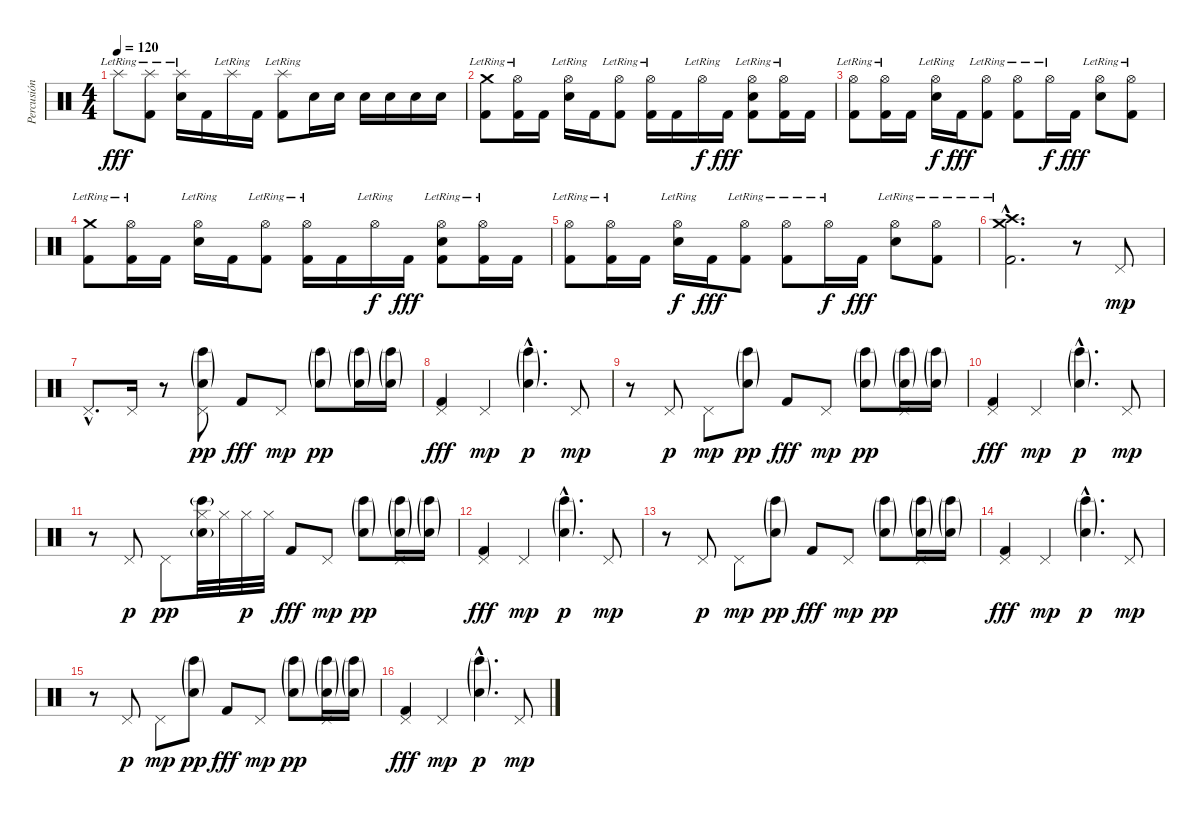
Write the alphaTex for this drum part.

\track ("Percusión" "Percusión") {instrument percussion}
\staff {score}
\articulation defaults
\ts (4 4)
\tempo 120
\clef neutral
\ks c "Splash (hit)"{lr}.8{dy fff}
("Splash (hit)"{lr} "Kick (hit) 2").8 ("Splash (hit)"{lr} "Electric Snare (hit)").16 "Kick (hit) 2".16 "Splash (hit)"{lr}.16 "Kick (hit) 2".16 ("Splash (hit)"{lr} "Kick (hit) 2").8 "Electric Snare (hit)".16 "Electric Snare (hit)".16 "Electric Snare (hit)".16 "Electric Snare (hit)".16 "Electric Snare (hit)".16 "Electric Snare (hit)".16 |
("Crash medium (hit)"{lr} "Kick (hit) 2").8 ("Hi-Hat (open)"{lr} "Kick (hit) 2").16 "Kick (hit) 2".16 ("Hi-Hat (open)"{lr} "Electric Snare (hit)").16 "Kick (hit) 2".16 ("Hi-Hat (open)"{lr} "Kick (hit) 2").8 ("Hi-Hat (open)"{lr} "Kick (hit) 2").16 "Kick (hit) 2".16 "Hi-Hat (open)"{lr}.16{dy f} "Kick (hit) 2".16{dy fff} ("Hi-Hat (open)"{lr} "Electric Snare (hit)" "Kick (hit) 2").8 ("Hi-Hat (open)"{lr} "Kick (hit) 2").16 "Kick (hit) 2".16 |
("Hi-Hat (open)"{lr} "Kick (hit) 2").8 ("Hi-Hat (open)"{lr} "Kick (hit) 2").16 "Kick (hit) 2".16 ("Hi-Hat (open)"{lr} "Electric Snare (hit)").16{dy f} "Kick (hit) 2".16{dy fff} ("Hi-Hat (open)"{lr} "Kick (hit) 2").8 ("Hi-Hat (open)"{lr} "Kick (hit) 2").8 "Hi-Hat (open)"{lr}.16{dy f} "Kick (hit) 2".16{dy fff} ("Hi-Hat (open)"{lr} "Electric Snare (hit)").8 ("Hi-Hat (open)"{lr} "Kick (hit) 2").8 |
("Crash medium (hit)"{lr} "Kick (hit) 2").8 ("Hi-Hat (open)"{lr} "Kick (hit) 2").16 "Kick (hit) 2".16 ("Hi-Hat (open)"{lr} "Electric Snare (hit)").16 "Kick (hit) 2".16 ("Hi-Hat (open)"{lr} "Kick (hit) 2").8 ("Hi-Hat (open)"{lr} "Kick (hit) 2").16 "Kick (hit) 2".16 "Hi-Hat (open)"{lr}.16{dy f} "Kick (hit) 2".16{dy fff} ("Hi-Hat (open)"{lr} "Electric Snare (hit)" "Kick (hit) 2").8 ("Hi-Hat (open)"{lr} "Kick (hit) 2").16 "Kick (hit) 2".16 |
("Hi-Hat (open)"{lr} "Kick (hit) 2").8 ("Hi-Hat (open)"{lr} "Kick (hit) 2").16 "Kick (hit) 2".16 ("Hi-Hat (open)"{lr} "Electric Snare (hit)").16{dy f} "Kick (hit) 2".16{dy fff} ("Hi-Hat (open)"{lr} "Kick (hit) 2").8 ("Hi-Hat (open)"{lr} "Kick (hit) 2").8 "Hi-Hat (open)"{lr}.16{dy f} "Kick (hit) 2".16{dy fff} ("Hi-Hat (open)"{lr} "Electric Snare (hit)").8 ("Hi-Hat (open)"{lr} "Kick (hit) 2").8 |
("Crash high (hit)"{hac lr} "Crash medium (hit)"{hac lr} "Kick (hit) 2"{hac}).2{d} r.8 "Pedal Hi-Hat (hit)".8{dy mp} |
"Pedal Hi-Hat (hit)"{hac}.8{d} "Pedal Hi-Hat (hit)".16 r.8 ("Pedal Hi-Hat (hit)" "Bongo High (hit)"{g} "Electric Snare (hit)"{g}).8{dy pp} "Kick (hit) 2".8{dy fff} "Pedal Hi-Hat (hit)".8{dy mp} ("Bongo High (hit)"{g} "Electric Snare (hit)"{g}).8{dy pp} ("Bongo High (hit)"{g} "Electric Snare (hit)"{g}).16 ("Bongo High (hit)"{g} "Electric Snare (hit)"{g}).16 |
("Pedal Hi-Hat (hit)" "Kick (hit) 2").4{dy fff} "Pedal Hi-Hat (hit)".4{dy mp} ("Bongo High (hit)"{g hac} "Electric Snare (hit)"{g hac}).4{d dy p} "Pedal Hi-Hat (hit)".8{dy mp} |
r.8 "Pedal Hi-Hat (hit)".8{dy p} "Pedal Hi-Hat (hit)".8{dy mp} ("Bongo High (hit)"{g} "Electric Snare (hit)"{g}).8{dy pp} "Kick (hit) 2".8{dy fff} "Pedal Hi-Hat (hit)".8{dy mp} ("Bongo High (hit)"{g} "Electric Snare (hit)"{g}).8{dy pp} ("Pedal Hi-Hat (hit)" "Bongo High (hit)"{g} "Electric Snare (hit)"{g}).16 ("Bongo High (hit)"{g} "Electric Snare (hit)"{g}).16 |
("Pedal Hi-Hat (hit)" "Kick (hit) 2").4{dy fff} "Pedal Hi-Hat (hit)".4{dy mp} ("Bongo High (hit)"{g hac} "Electric Snare (hit)"{g hac}).4{d dy p} "Pedal Hi-Hat (hit)".8{dy mp} |
r.8 "Pedal Hi-Hat (hit)".8{dy p} "Pedal Hi-Hat (hit)".8{dy pp} ("Hi-Hat (closed)" "Bongo High (hit)"{g} "Electric Snare (hit)"{g}).32 "Hi-Hat (closed)".32 "Hi-Hat (closed)".32{dy p} "Hi-Hat (closed)".32 "Kick (hit) 2".8{dy fff} "Pedal Hi-Hat (hit)".8{dy mp} ("Bongo High (hit)"{g} "Electric Snare (hit)"{g}).8{dy pp} ("Pedal Hi-Hat (hit)" "Bongo High (hit)"{g} "Electric Snare (hit)"{g}).16 ("Bongo High (hit)"{g} "Electric Snare (hit)"{g}).16 |
("Pedal Hi-Hat (hit)" "Kick (hit) 2").4{dy fff} "Pedal Hi-Hat (hit)".4{dy mp} ("Bongo High (hit)"{g hac} "Electric Snare (hit)"{g hac}).4{d dy p} "Pedal Hi-Hat (hit)".8{dy mp} |
r.8 "Pedal Hi-Hat (hit)".8{dy p} "Pedal Hi-Hat (hit)".8{dy mp} ("Bongo High (hit)"{g} "Electric Snare (hit)"{g}).8{dy pp} "Kick (hit) 2".8{dy fff} "Pedal Hi-Hat (hit)".8{dy mp} ("Bongo High (hit)"{g} "Electric Snare (hit)"{g}).8{dy pp} ("Pedal Hi-Hat (hit)" "Bongo High (hit)"{g} "Electric Snare (hit)"{g}).16 ("Bongo High (hit)"{g} "Electric Snare (hit)"{g}).16 |
("Pedal Hi-Hat (hit)" "Kick (hit) 2").4{dy fff} "Pedal Hi-Hat (hit)".4{dy mp} ("Bongo High (hit)"{g hac} "Electric Snare (hit)"{g hac}).4{d dy p} "Pedal Hi-Hat (hit)".8{dy mp} |
r.8 "Pedal Hi-Hat (hit)".8{dy p} "Pedal Hi-Hat (hit)".8{dy mp} ("Bongo High (hit)"{g} "Electric Snare (hit)"{g}).8{dy pp} "Kick (hit) 2".8{dy fff} "Pedal Hi-Hat (hit)".8{dy mp} ("Bongo High (hit)"{g} "Electric Snare (hit)"{g}).8{dy pp} ("Pedal Hi-Hat (hit)" "Bongo High (hit)"{g} "Electric Snare (hit)"{g}).16 ("Bongo High (hit)"{g} "Electric Snare (hit)"{g}).16 |
("Pedal Hi-Hat (hit)" "Kick (hit) 2").4{dy fff} "Pedal Hi-Hat (hit)".4{dy mp} ("Bongo High (hit)"{g hac} "Electric Snare (hit)"{g hac}).4{d dy p} "Pedal Hi-Hat (hit)".8{dy mp}
